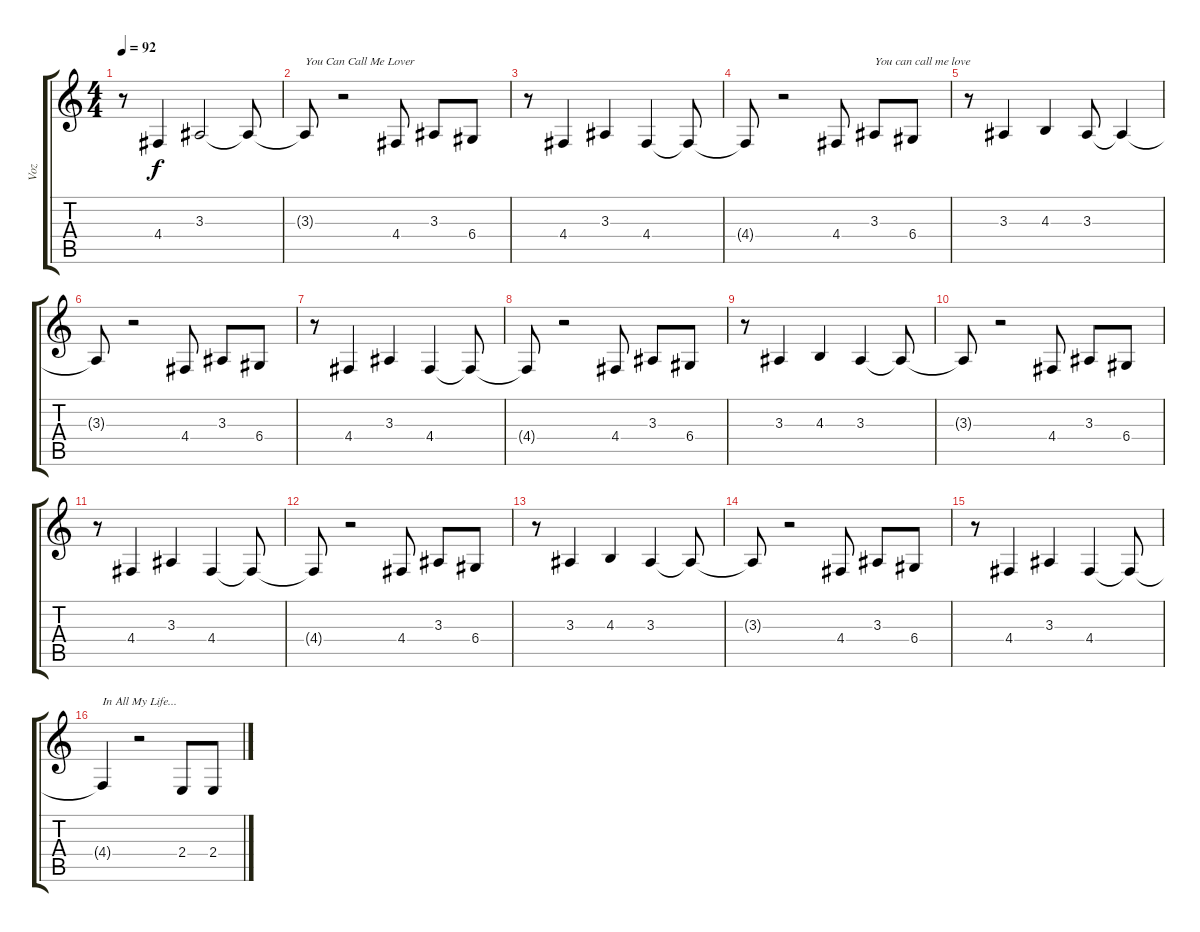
\track ("Voz" "Voz") {instrument harmonica}
\staff {score tabs}
\tuning (E4 B3 G3 D3 A2 E2) {hide}
\ts (4 4)
\tempo 92
\clef g2
\ks c
r.8{dy f} 4.4.4 3.3.2 3.3{t}.8 |
3.3{t}.8{txt "You Can Call Me Lover"} r.2 4.4.8 3.3.8 6.4.8 |
r.8 4.4.4 3.3.4 4.4.4 4.4{t}.8 |
4.4{t}.8 r.2 4.4.8 3.3.8{txt "You can call me love"} 6.4.8 |
r.8 3.3.4 4.3.4 3.3.8 3.3{t}.4 |
3.3{t}.8 r.2 4.4.8 3.3.8 6.4.8 |
r.8 4.4.4 3.3.4 4.4.4 4.4{t}.8 |
4.4{t}.8 r.2 4.4.8 3.3.8 6.4.8 |
r.8 3.3.4 4.3.4 3.3.4 3.3{t}.8 |
3.3{t}.8 r.2 4.4.8 3.3.8 6.4.8 |
r.8 4.4.4 3.3.4 4.4.4 4.4{t}.8 |
4.4{t}.8 r.2 4.4.8 3.3.8 6.4.8 |
r.8 3.3.4 4.3.4 3.3.4 3.3{t}.8 |
3.3{t}.8 r.2 4.4.8 3.3.8 6.4.8 |
r.8 4.4.4 3.3.4 4.4.4 4.4{t}.8 |
4.4{t}.4{txt "In All My Life..."} r.2 2.4.8 2.4.8
